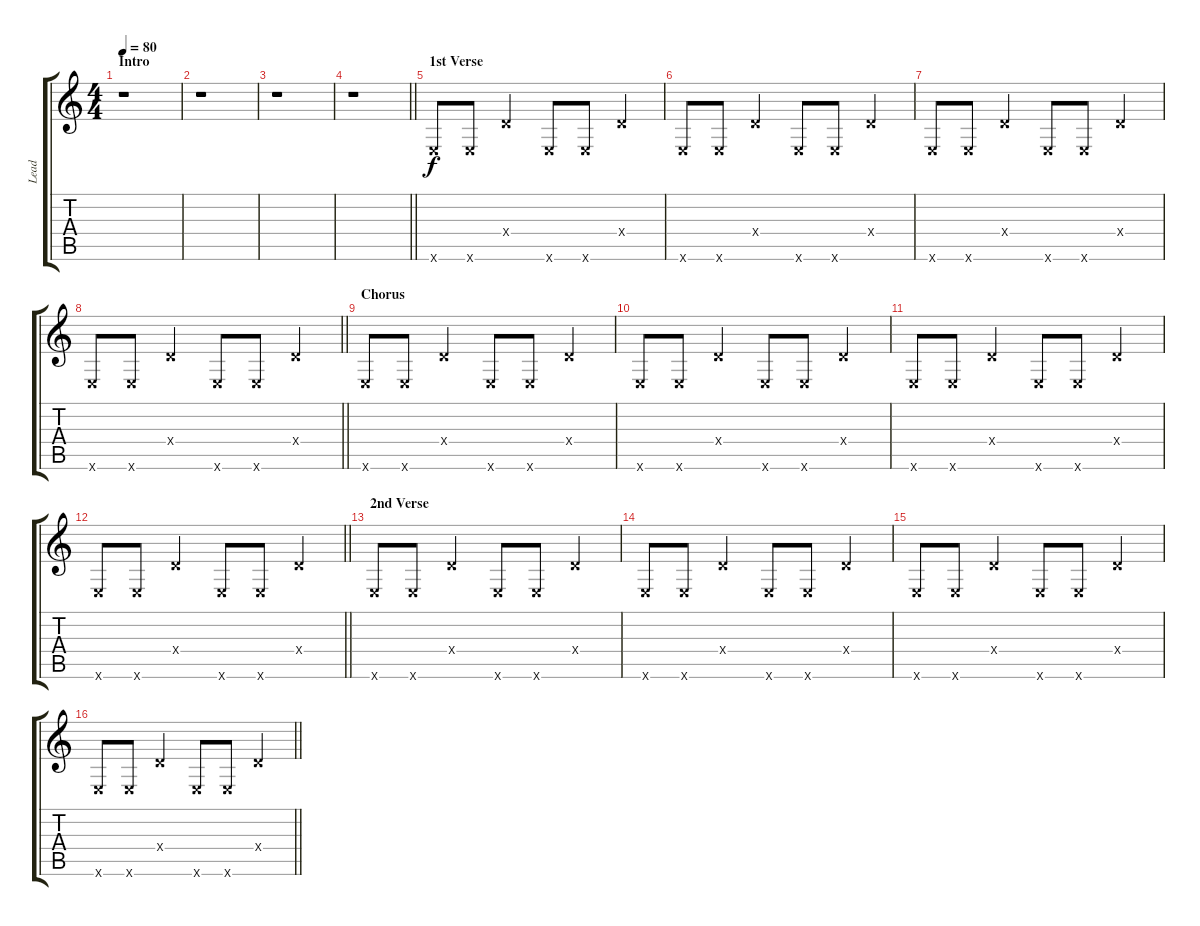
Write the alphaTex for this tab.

\track ("Lead" "Lead") {instrument distortionguitar}
\staff {score tabs}
\tuning (E4 B3 G3 D3 A2 E2) {hide}
\ts (4 4)
\section ("" "Intro")
\tempo 80
\clef g2
\ks c
r.1{dy f instrument distortionguitar} |
r.1 |
r.1 |
\barLineRight lightlight
r.1 |
\section ("" "1st Verse")
0.6{x}.8 0.6{x}.8 0.4{x}.4 0.6{x}.8 0.6{x}.8 0.4{x}.4 |
0.6{x}.8 0.6{x}.8 0.4{x}.4 0.6{x}.8 0.6{x}.8 0.4{x}.4 |
0.6{x}.8 0.6{x}.8 0.4{x}.4 0.6{x}.8 0.6{x}.8 0.4{x}.4 |
\barLineRight lightlight
0.6{x}.8 0.6{x}.8 0.4{x}.4 0.6{x}.8 0.6{x}.8 0.4{x}.4 |
\section ("" "Chorus")
0.6{x}.8 0.6{x}.8 0.4{x}.4 0.6{x}.8 0.6{x}.8 0.4{x}.4 |
0.6{x}.8 0.6{x}.8 0.4{x}.4 0.6{x}.8 0.6{x}.8 0.4{x}.4 |
0.6{x}.8 0.6{x}.8 0.4{x}.4 0.6{x}.8 0.6{x}.8 0.4{x}.4 |
\barLineRight lightlight
0.6{x}.8 0.6{x}.8 0.4{x}.4 0.6{x}.8 0.6{x}.8 0.4{x}.4 |
\section ("" "2nd Verse")
0.6{x}.8 0.6{x}.8 0.4{x}.4 0.6{x}.8 0.6{x}.8 0.4{x}.4 |
0.6{x}.8 0.6{x}.8 0.4{x}.4 0.6{x}.8 0.6{x}.8 0.4{x}.4 |
0.6{x}.8 0.6{x}.8 0.4{x}.4 0.6{x}.8 0.6{x}.8 0.4{x}.4 |
\barLineRight lightlight
0.6{x}.8 0.6{x}.8 0.4{x}.4 0.6{x}.8 0.6{x}.8 0.4{x}.4
